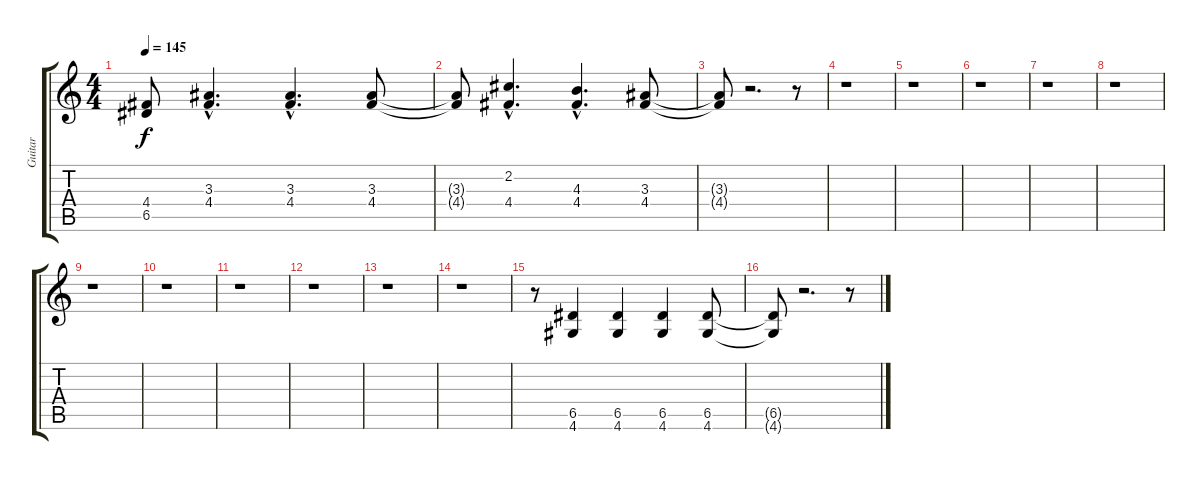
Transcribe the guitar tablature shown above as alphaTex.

\track ("Guitar" "Guitar") {instrument distortionguitar}
\staff {score tabs}
\tuning (E4 B3 G3 D3 A2 E2) {hide}
\ts (4 4)
\tempo 145
\clef g2
\ks c
(4.4{t} 6.5{t}).8{dy f} (3.3{hac} 4.4{hac}).4{d} (3.3{hac} 4.4{hac}).4{d} (3.3 4.4).8 |
(3.3{t} 4.4{t}).8 (2.2{hac} 4.4{hac}).4{d} (4.3{hac} 4.4{hac}).4{d} (3.3 4.4).8 |
(3.3{t} 4.4{t}).8 r.2{d} r.8 |
r.1 |
r.1 |
r.1 |
r.1 |
r.1 |
r.1 |
r.1 |
r.1 |
r.1 |
r.1 |
r.1 |
r.8 (6.5 4.6).4 (6.5 4.6).4 (6.5 4.6).4 (6.5 4.6).8 |
(6.5{t} 4.6{t}).8 r.2{d} r.8
